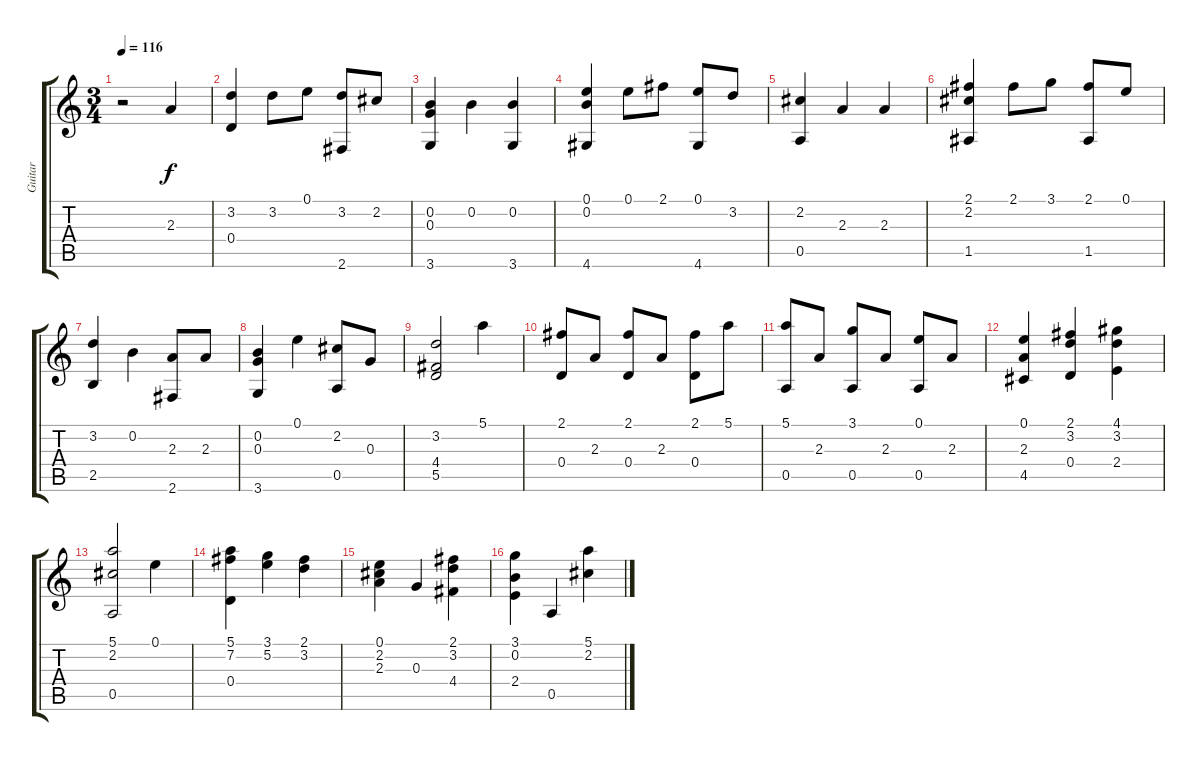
\track ("Guitar" "Guitar") {instrument acousticguitarnylon}
\staff {score tabs}
\tuning (E4 B3 G3 D3 A2 E2) {hide}
\ts (3 4)
\tempo 116
\clef g2
\ks c
r.2{dy f instrument acousticguitarnylon} 2.3.4 |
(3.2 0.4).4 3.2.8 0.1.8 (3.2 2.6).8 2.2.8 |
(0.2 0.3 3.6).4 0.2.4 (0.2 3.6).4 |
(0.1 0.2 4.6).4 0.1.8 2.1.8 (0.1 4.6).8 3.2.8 |
(2.2 0.5).4 2.3.4 2.3.4 |
(2.1 2.2 1.5).4 2.1.8 3.1.8 (2.1 1.5).8 0.1.8 |
(3.2 2.5).4 0.2.4 (2.3 2.6).8 2.3.8 |
(0.2 0.3 3.6).4 0.1.4 (2.2 0.5).8 0.3.8 |
(3.2 4.4 5.5).2 5.1.4 |
(2.1 0.4).8 2.3.8 (2.1 0.4).8 2.3.8 (2.1 0.4).8 5.1.8 |
(5.1 0.5).8 2.3.8 (3.1 0.5).8 2.3.8 (0.1 0.5).8 2.3.8 |
(0.1 2.3 4.5).4 (2.1 3.2 0.4).4 (4.1 3.2 2.4).4 |
(5.1 2.2 0.5).2 0.1.4 |
(5.1 7.2 0.4).4 (3.1 5.2).4 (2.1 3.2).4 |
(0.1 2.2 2.3).4 0.3.4 (2.1 3.2 4.4).4 |
(3.1 0.2 2.4).4 0.5.4 (5.1 2.2).4
